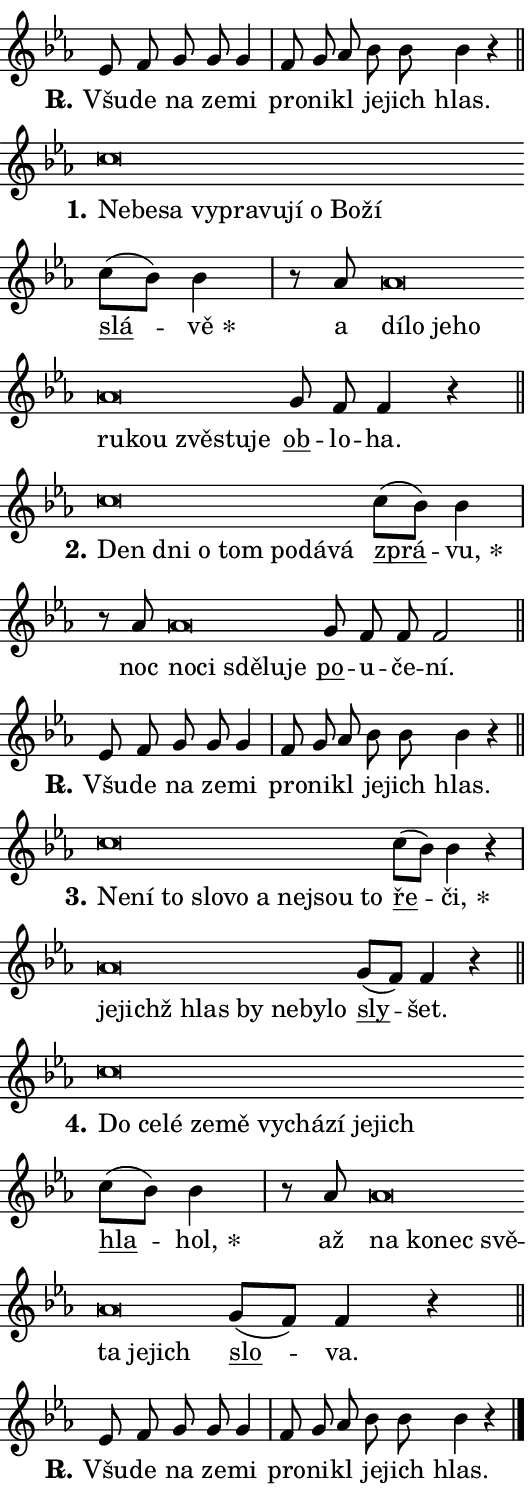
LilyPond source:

\version "2.24.0"
\header { tagline = "" }
\paper {
  indent = 0\cm
  top-margin = 0\cm
  right-margin = 0.13\cm % to fit lyric hyphens
  bottom-margin = 0\cm
  left-margin = 0\cm
  paper-width = 9\cm
  page-breaking = #ly:one-page-breaking
  system-system-spacing.basic-distance = #11
  score-system-spacing.basic-distance = #11
  ragged-last = ##f
}


%% Author: Thomas Morley
%% https://lists.gnu.org/archive/html/lilypond-user/2020-05/msg00002.html
#(define (line-position grob)
"Returns position of @var[grob} in current system:
   @code{'start}, if at first time-step
   @code{'end}, if at last time-step
   @code{'middle} otherwise
"
  (let* ((col (ly:item-get-column grob))
         (ln (ly:grob-object col 'left-neighbor))
         (rn (ly:grob-object col 'right-neighbor))
         (col-to-check-left (if (ly:grob? ln) ln col))
         (col-to-check-right (if (ly:grob? rn) rn col))
         (break-dir-left
           (and
             (ly:grob-property col-to-check-left 'non-musical #f)
             (ly:item-break-dir col-to-check-left)))
         (break-dir-right
           (and
             (ly:grob-property col-to-check-right 'non-musical #f)
             (ly:item-break-dir col-to-check-right))))
        (cond ((eqv? 1 break-dir-left) 'start)
              ((eqv? -1 break-dir-right) 'end)
              (else 'middle))))

#(define (tranparent-at-line-position vctor)
  (lambda (grob)
  "Relying on @code{line-position} select the relevant enry from @var{vctor}.
Used to determine transparency,"
    (case (line-position grob)
      ((end) (not (vector-ref vctor 0)))
      ((middle) (not (vector-ref vctor 1)))
      ((start) (not (vector-ref vctor 2))))))

noteHeadBreakVisibility =
#(define-music-function (break-visibility)(vector?)
"Makes @code{NoteHead}s transparent relying on @var{break-visibility}"
#{
  \override NoteHead.transparent =
    #(tranparent-at-line-position break-visibility)
#})

#(define delete-ledgers-for-transparent-note-heads
  (lambda (grob)
    "Reads whether a @code{NoteHead} is transparent.
If so this @code{NoteHead} is removed from @code{'note-heads} from
@var{grob}, which is supposed to be @code{LedgerLineSpanner}.
As a result ledgers are not printed for this @code{NoteHead}"
    (let* ((nhds-array (ly:grob-object grob 'note-heads))
           (nhds-list
             (if (ly:grob-array? nhds-array)
                 (ly:grob-array->list nhds-array)
                 '()))
           ;; Relies on the transparent-property being done before
           ;; Staff.LedgerLineSpanner.after-line-breaking is executed.
           ;; This is fragile ...
           (to-keep
             (remove
               (lambda (nhd)
                 (ly:grob-property nhd 'transparent #f))
               nhds-list)))
      ;; TODO find a better method to iterate over grob-arrays, similiar
      ;; to filter/remove etc for lists
      ;; For now rebuilt from scratch
      (set! (ly:grob-object grob 'note-heads)  '())
      (for-each
        (lambda (nhd)
          (ly:pointer-group-interface::add-grob grob 'note-heads nhd))
        to-keep))))

squashNotes = {
  \override NoteHead.X-extent = #'(-0.2 . 0.2)
  \override NoteHead.Y-extent = #'(-0.75 . 0)
  \override NoteHead.stencil =
    #(lambda (grob)
       (let ((pos (ly:grob-property grob 'staff-position)))
         (begin
           (if (< pos -7) (display "ERROR: Lower brevis then expected\n") (display ""))
           (if (<= pos -6) ly:text-interface::print ly:note-head::print))))
}
unSquashNotes = {
  \revert NoteHead.X-extent
  \revert NoteHead.Y-extent
  \revert NoteHead.stencil
}

hideNotes = \noteHeadBreakVisibility #begin-of-line-visible
unHideNotes = \noteHeadBreakVisibility #all-visible

% work-around for resetting accidentals
% https://lilypond.org/doc/v2.23/Documentation/notation/displaying-rhythms#unmetered-music
cadenzaMeasure = {
  \cadenzaOff
  \partial 1024 s1024
  \cadenzaOn
}

#(define-markup-command (accent layout props text) (markup?)
  "Underline accented syllable"
  (interpret-markup layout props
    #{\markup \override #'(offset . 4.3) \underline { #text }#}))

responsum = \markup \concat {
  "R" \hspace #-1.05 \path #0.1 #'((moveto 0 0.07) (lineto 0.9 0.8)) \hspace #0.05 "."
}

spaceSize = #0.6828661417322834 % exact space size for TeX Gyre Schola

\layout {
  \context {
    \Staff
    \remove "Time_signature_engraver"
    \override LedgerLineSpanner.after-line-breaking = #delete-ledgers-for-transparent-note-heads
  }
  \context {
    \Lyrics {
      \override LyricSpace.minimum-distance = \spaceSize
      \override LyricText.font-name = #"TeX Gyre Schola"
      \override LyricText.font-size = 1
      \override StanzaNumber.font-name = #"TeX Gyre Schola Bold"
      \override StanzaNumber.font-size = 1
    }
  }
  \context {
    \Score 
    \override NoteHead.text =
      #(lambda (grob) 
        (let ((pos (ly:grob-property grob 'staff-position)))
          #{\markup {
            \combine
              \halign #-0.55 \raise #(if (= pos -6) 0 0.5) \override #'(thickness . 2) \draw-line #'(3.2 . 0)
              \musicglyph "noteheads.sM1"
          }#}))
  }
}

% magnetic-lyrics.ily
%
%   written by
%     Jean Abou Samra <jean@abou-samra.fr>
%     Werner Lemberg <wl@gnu.org>
%
%   adapted by
%     Jiri Hon <jiri.hon@gmail.com>
%
% Version 2022-Apr-15

% https://www.mail-archive.com/lilypond-user@gnu.org/msg149350.html

#(define (Left_hyphen_pointer_engraver context)
   "Collect syllable-hyphen-syllable occurrences in lyrics and store
them in properties.  This engraver only looks to the left.  For
example, if the lyrics input is @code{foo -- bar}, it does the
following.

@itemize @bullet
@item
Set the @code{text} property of the @code{LyricHyphen} grob between
@q{foo} and @q{bar} to @code{foo}.

@item
Set the @code{left-hyphen} property of the @code{LyricText} grob with
text @q{foo} to the @code{LyricHyphen} grob between @q{foo} and
@q{bar}.
@end itemize

Use this auxiliary engraver in combination with the
@code{lyric-@/text::@/apply-@/magnetic-@/offset!} hook."
   (let ((hyphen #f)
         (text #f))
     (make-engraver
      (acknowledgers
       ((lyric-syllable-interface engraver grob source-engraver)
        (set! text grob)))
      (end-acknowledgers
       ((lyric-hyphen-interface engraver grob source-engraver)
        ;(when (not (grob::has-interface grob 'lyric-space-interface))
          (set! hyphen grob)));)
      ((stop-translation-timestep engraver)
       (when (and text hyphen)
         (ly:grob-set-object! text 'left-hyphen hyphen))
       (set! text #f)
       (set! hyphen #f)))))

#(define (lyric-text::apply-magnetic-offset! grob)
   "If the space between two syllables is less than the value in
property @code{LyricText@/.details@/.squash-threshold}, move the right
syllable to the left so that it gets concatenated with the left
syllable.

Use this function as a hook for
@code{LyricText@/.after-@/line-@/breaking} if the
@code{Left_@/hyphen_@/pointer_@/engraver} is active."
   (let ((hyphen (ly:grob-object grob 'left-hyphen #f)))
     (when hyphen
       (let ((left-text (ly:spanner-bound hyphen LEFT)))
         (when (grob::has-interface left-text 'lyric-syllable-interface)
           (let* ((common (ly:grob-common-refpoint grob left-text X))
                  (this-x-ext (ly:grob-extent grob common X))
                  (left-x-ext
                   (begin
                     ;; Trigger magnetism for left-text.
                     (ly:grob-property left-text 'after-line-breaking)
                     (ly:grob-extent left-text common X)))
                  ;; `delta` is the gap width between two syllables.
                  (delta (- (interval-start this-x-ext)
                            (interval-end left-x-ext)))
                  (details (ly:grob-property grob 'details))
                  (threshold (assoc-get 'squash-threshold details 0.2)))
             (when (< delta threshold)
               (let* (;; We have to manipulate the input text so that
                      ;; ligatures crossing syllable boundaries are not
                      ;; disabled.  For languages based on the Latin
                      ;; script this is essentially a beautification.
                      ;; However, for non-Western scripts it can be a
                      ;; necessity.
                      (lt (ly:grob-property left-text 'text))
                      (rt (ly:grob-property grob 'text))
                      (is-space (grob::has-interface hyphen 'lyric-space-interface))
                      (space (if is-space " " ""))
                      (extra-delta (if is-space spaceSize 0))
                      ;; Append new syllable.
                      (ltrt-space (if (and (string? lt) (string? rt))
                                (string-append lt space rt)
                                (make-concat-markup (list lt space rt))))
                      ;; Right-align `ltrt` to the right side.
                      (ltrt-space-markup (grob-interpret-markup
                               grob
                               (make-translate-markup
                                (cons (interval-length this-x-ext) 0)
                                (make-right-align-markup ltrt-space)))))
                 (begin
                   ;; Don't print `left-text`.
                   (ly:grob-set-property! left-text 'stencil #f)
                   ;; Set text and stencil (which holds all collected
                   ;; syllables so far) and shift it to the left.
                   (ly:grob-set-property! grob 'text ltrt-space)
                   (ly:grob-set-property! grob 'stencil ltrt-space-markup)
                   (ly:grob-translate-axis! grob (- (- delta extra-delta)) X))))))))))


#(define (lyric-hyphen::displace-bounds-first grob)
   ;; Make very sure this callback isn't triggered too early.
   (let ((left (ly:spanner-bound grob LEFT))
         (right (ly:spanner-bound grob RIGHT)))
     (ly:grob-property left 'after-line-breaking)
     (ly:grob-property right 'after-line-breaking)
     (ly:lyric-hyphen::print grob)))

squashThreshold = #0.4

\layout {
  \context {
    \Lyrics
    \consists #Left_hyphen_pointer_engraver
    \override LyricText.after-line-breaking =
      #lyric-text::apply-magnetic-offset!
    \override LyricHyphen.stencil = #lyric-hyphen::displace-bounds-first
    \override LyricText.details.squash-threshold = \squashThreshold
    \override LyricHyphen.minimum-distance = 0
    \override LyricHyphen.minimum-length = \squashThreshold
  }
}

squashText = \override LyricText.details.squash-threshold = 9999
unSquashText = \override LyricText.details.squash-threshold = \squashThreshold

leftText = \override LyricText.self-alignment-X = #LEFT
unLeftText = \revert LyricText.self-alignment-X

starOffset = #(lambda (grob) 
                (let ((x_offset (ly:self-alignment-interface::aligned-on-x-parent grob)))
                  (if (= x_offset 0) 0 (+ x_offset 1.2))))

star = #(define-music-function (syllable)(string?)
"Append star separator at the end of a syllable"
#{
  \once \override LyricText.X-offset = #starOffset
  \lyricmode { \markup {
    #syllable
    \override #'((font-name . "TeX Gyre Schola Bold")) \hspace #0.2 \lower #0.65 \larger "*"
  } }
#})

starAccent = #(define-music-function (syllable)(string?)
"Append star separator at the end of a syllable and make accent"
#{
  \once \override LyricText.X-offset = #starOffset
  \lyricmode { \markup {
    \accent #syllable
    \override #'((font-name . "TeX Gyre Schola Bold")) \hspace #0.2 \lower #0.65 \larger "*"
  } }
#})

breath = #(define-music-function (syllable)(string?)
"Append breathing indicator at the end of a syllable"
#{
  \lyricmode { \markup { #syllable "+" } }
#})

optionalBreath = #(define-music-function (syllable)(string?)
"Append optional breathing indicator at the end of a syllable"
#{
  \lyricmode { \markup { #syllable "(+)" } }
#})


\score {
    <<
        \new Voice = "melody" { \cadenzaOn \key es \major \relative { es'8 f g g g4 \cadenzaMeasure \bar "|" f8 g as bes bes bes4 r \cadenzaMeasure \bar "||" \break } }
        \new Lyrics \lyricsto "melody" { \lyricmode { \set stanza = \responsum
Všu -- de na ze -- mi pro -- ni -- kl je -- jich hlas. } }
    >>
    \layout {}
}

\score {
    <<
        \new Voice = "melody" { \cadenzaOn \key es \major \relative { \squashNotes c''\breve*1/16 \hideNotes \breve*1/16 \bar "" \breve*1/16 \bar "" \breve*1/16 \bar "" \breve*1/16 \bar "" \breve*1/16 \bar "" \breve*1/16 \bar "" \breve*1/16 \bar "" \breve*1/16 \breve*1/16 \bar "" \unHideNotes \unSquashNotes \bar "" c8[( bes)] bes4 \cadenzaMeasure \bar "|" r8 as8 \squashNotes as\breve*1/16 \hideNotes \breve*1/16 \bar "" \breve*1/16 \bar "" \breve*1/16 \bar "" \breve*1/16 \bar "" \breve*1/16 \bar "" \breve*1/16 \bar "" \breve*1/16 \breve*1/16 \bar "" \unHideNotes \unSquashNotes \bar "" g8 f f4 r \cadenzaMeasure \bar "||" \break } }
        \new Lyrics \lyricsto "melody" { \lyricmode { \set stanza = "1."
\leftText Ne -- \squashText be -- sa vy -- pra -- vu -- jí o Bo -- ží \unLeftText \unSquashText \markup \accent slá -- \star vě a \leftText dí -- \squashText lo je -- ho ru -- kou zvě -- stu -- je \unLeftText \unSquashText \markup \accent ob -- lo -- ha. } }
    >>
    \layout {}
}

\score {
    <<
        \new Voice = "melody" { \cadenzaOn \key es \major \relative { \squashNotes c''\breve*1/16 \hideNotes \breve*1/16 \bar "" \breve*1/16 \bar "" \breve*1/16 \bar "" \breve*1/16 \bar "" \breve*1/16 \breve*1/16 \bar "" \unHideNotes \unSquashNotes \bar "" c8[( bes)] bes4 \cadenzaMeasure \bar "|" r8 as8 \squashNotes as\breve*1/16 \hideNotes \breve*1/16 \bar "" \breve*1/16 \bar "" \breve*1/16 \breve*1/16 \bar "" \unHideNotes \unSquashNotes \bar "" g8 f f f2 \cadenzaMeasure \bar "||" \break } }
        \new Lyrics \lyricsto "melody" { \lyricmode { \set stanza = "2."
\leftText Den \squashText dni o tom po -- dá -- vá \unLeftText \unSquashText \markup \accent zprá -- \star vu, noc \leftText no -- \squashText ci sdě -- lu -- je \unLeftText \unSquashText \markup \accent po -- u -- če -- ní. } }
    >>
    \layout {}
}

\score {
    <<
        \new Voice = "melody" { \cadenzaOn \key es \major \relative { es'8 f g g g4 \cadenzaMeasure \bar "|" f8 g as bes bes bes4 r \cadenzaMeasure \bar "||" \break } }
        \new Lyrics \lyricsto "melody" { \lyricmode { \set stanza = \responsum
Všu -- de na ze -- mi pro -- ni -- kl je -- jich hlas. } }
    >>
    \layout {}
}

\score {
    <<
        \new Voice = "melody" { \cadenzaOn \key es \major \relative { \squashNotes c''\breve*1/16 \hideNotes \breve*1/16 \bar "" \breve*1/16 \bar "" \breve*1/16 \bar "" \breve*1/16 \bar "" \breve*1/16 \bar "" \breve*1/16 \bar "" \breve*1/16 \breve*1/16 \bar "" \unHideNotes \unSquashNotes \bar "" c8[( bes)] bes4 r \cadenzaMeasure \bar "|" \squashNotes as\breve*1/16 \hideNotes \breve*1/16 \bar "" \breve*1/16 \bar "" \breve*1/16 \bar "" \breve*1/16 \bar "" \breve*1/16 \breve*1/16 \bar "" \unHideNotes \unSquashNotes \bar "" g8[( f)] f4 r \cadenzaMeasure \bar "||" \break } }
        \new Lyrics \lyricsto "melody" { \lyricmode { \set stanza = "3."
\leftText Ne -- \squashText ní to slo -- vo a nej -- sou to \unLeftText \unSquashText \markup \accent ře -- \star či, \leftText je -- \squashText jichž hlas by ne -- by -- lo \unLeftText \unSquashText \markup \accent sly -- šet. } }
    >>
    \layout {}
}

\score {
    <<
        \new Voice = "melody" { \cadenzaOn \key es \major \relative { \squashNotes c''\breve*1/16 \hideNotes \breve*1/16 \bar "" \breve*1/16 \bar "" \breve*1/16 \bar "" \breve*1/16 \bar "" \breve*1/16 \bar "" \breve*1/16 \bar "" \breve*1/16 \bar "" \breve*1/16 \breve*1/16 \bar "" \unHideNotes \unSquashNotes \bar "" c8[( bes)] bes4 \cadenzaMeasure \bar "|" r8 as \squashNotes as\breve*1/16 \hideNotes \breve*1/16 \bar "" \breve*1/16 \bar "" \breve*1/16 \bar "" \breve*1/16 \bar "" \breve*1/16 \breve*1/16 \bar "" \unHideNotes \unSquashNotes \bar "" g8[( f)] f4 r \cadenzaMeasure \bar "||" \break } }
        \new Lyrics \lyricsto "melody" { \lyricmode { \set stanza = "4."
\leftText Do \squashText ce -- lé ze -- mě vy -- chá -- zí je -- jich \unLeftText \unSquashText \markup \accent hla -- \star hol, až \leftText na \squashText ko -- nec svě -- ta je -- jich \unLeftText \unSquashText \markup \accent slo -- va. } }
    >>
    \layout {}
}

\score {
    <<
        \new Voice = "melody" { \cadenzaOn \key es \major \relative { es'8 f g g g4 \cadenzaMeasure \bar "|" f8 g as bes bes bes4 r \cadenzaMeasure \bar "||" \break } \bar "|." }
        \new Lyrics \lyricsto "melody" { \lyricmode { \set stanza = \responsum
Všu -- de na ze -- mi pro -- ni -- kl je -- jich hlas. } }
    >>
    \layout {}
}
